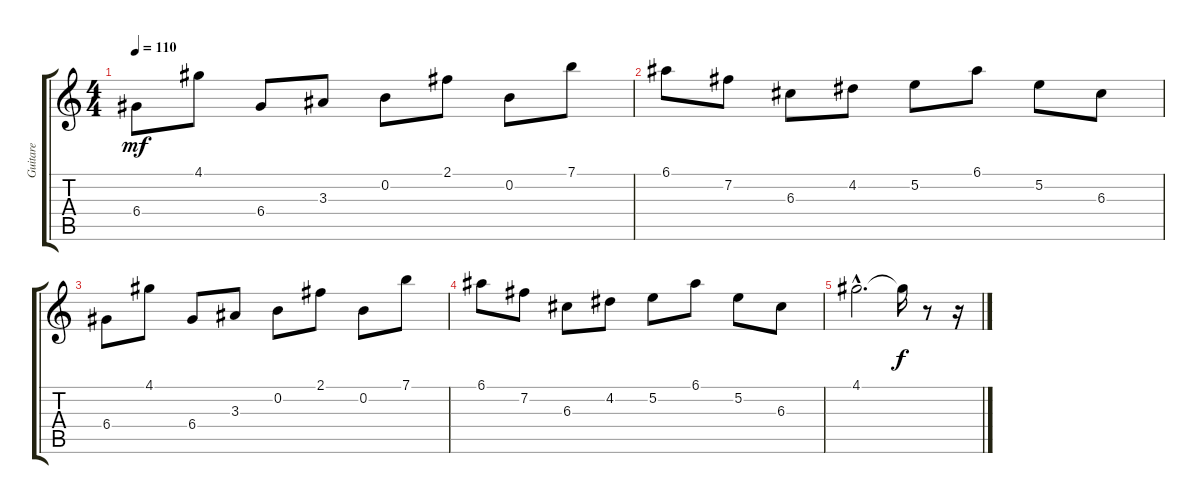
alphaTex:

\track ("Guitare" "Guitare") {instrument acousticguitarsteel}
\staff {score tabs}
\tuning (E4 B3 G3 D3 A2 E2) {hide}
\ts (4 4)
\tempo 110
\clef g2
\ks c
6.4.8{dy mf} 4.1.8 6.4.8 3.3.8 0.2.8 2.1.8 0.2.8 7.1.8 |
6.1.8 7.2.8 6.3.8 4.2.8 5.2.8 6.1.8 5.2.8 6.3.8 |
6.4.8 4.1.8 6.4.8 3.3.8 0.2.8 2.1.8 0.2.8 7.1.8 |
6.1.8 7.2.8 6.3.8 4.2.8 5.2.8 6.1.8 5.2.8 6.3.8 |
4.1{hac}.2{d} 4.1{t}.16{dy f} r.8 r.16
